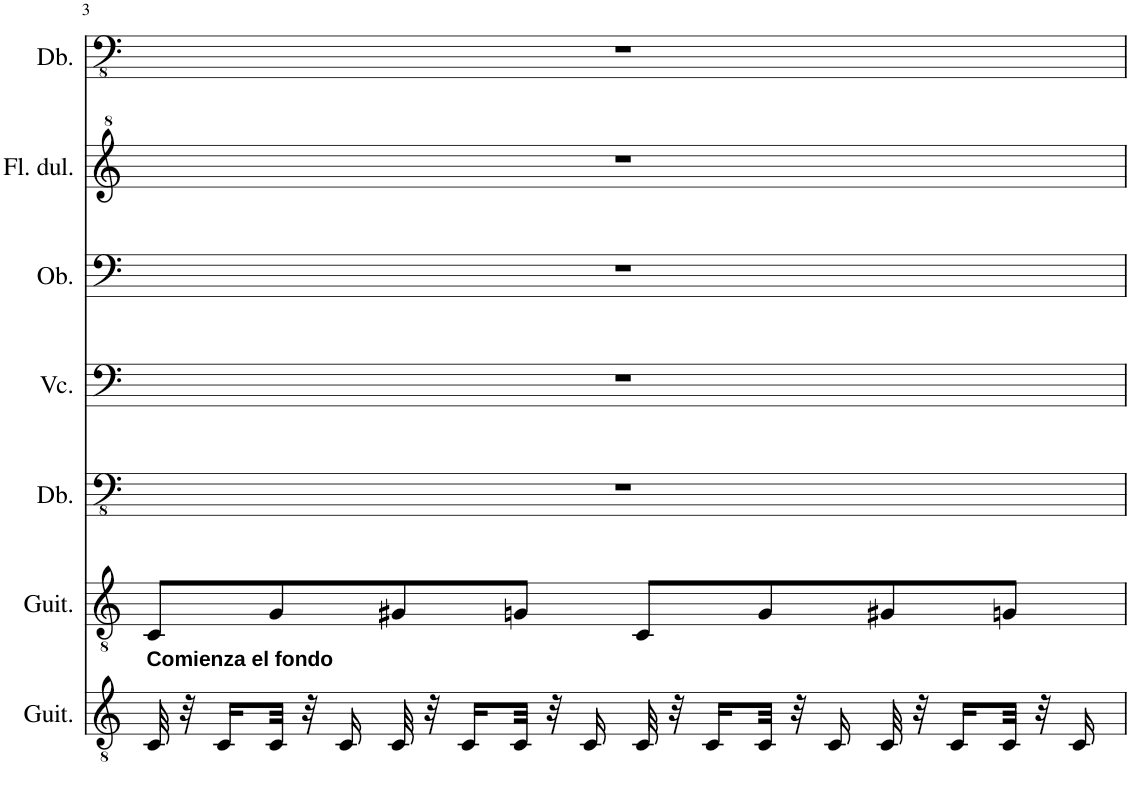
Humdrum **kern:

**kern	**kern	**kern	**kern	**kern	**kern	**kern
*part7	*part6	*part5	*part4	*part3	*part2	*part1
*staff7	*staff6	*staff5	*staff4	*staff3	*staff2	*staff1
*I"Classical Guitar	*I"Guitarra clásica	*I"Double Bass	*I"Violoncello	*I"Oboe	*I"Flauta dulce	*I"Double Bass
*I'Guit.	*I'Guit.	*I'Db.	*I'Vc.	*I'Ob.	*I'Fl. dul.	*I'Db.
!!LO:PB:g=z
*clefGv2	*clefGv2	*clefFv4	*clefF4	*clefF4	*clefG^2	*clefFv4
*	*	*Trd7c12	*	*Trd-14c-24	*	*Trd7c12
*k[]	*k[]	*k[]	*k[]	*k[]	*k[]	*k[]
*M4/4	*M4/4	*M4/4	*M4/4	*M4/4	*M4/4	*M4/4
=3	=3	=3	=3	=3	=3	=3
!LO:TX:a:B:t=Comienza el fondo	!	!	!	!	!	!
32C/	8C/L	1r	1r	1r	1r	1r
32r	.	.	.	.	.	.
16C/LL	.	.	.	.	.	.
32C/JJk	8G/	.	.	.	.	.
32r	.	.	.	.	.	.
16C/	.	.	.	.	.	.
32C/	8G#X/	.	.	.	.	.
32r	.	.	.	.	.	.
16C/LL	.	.	.	.	.	.
32C/JJk	8Gn/J	.	.	.	.	.
32r	.	.	.	.	.	.
16C/	.	.	.	.	.	.
32C/	8C/L	.	.	.	.	.
32r	.	.	.	.	.	.
16C/LL	.	.	.	.	.	.
32C/JJk	8G/	.	.	.	.	.
32r	.	.	.	.	.	.
16C/	.	.	.	.	.	.
32C/	8G#X/	.	.	.	.	.
32r	.	.	.	.	.	.
16C/LL	.	.	.	.	.	.
32C/JJk	8Gn/J	.	.	.	.	.
32r	.	.	.	.	.	.
16C/	.	.	.	.	.	.
=	=	=	=	=	=	=
*-	*-	*-	*-	*-	*-	*-
